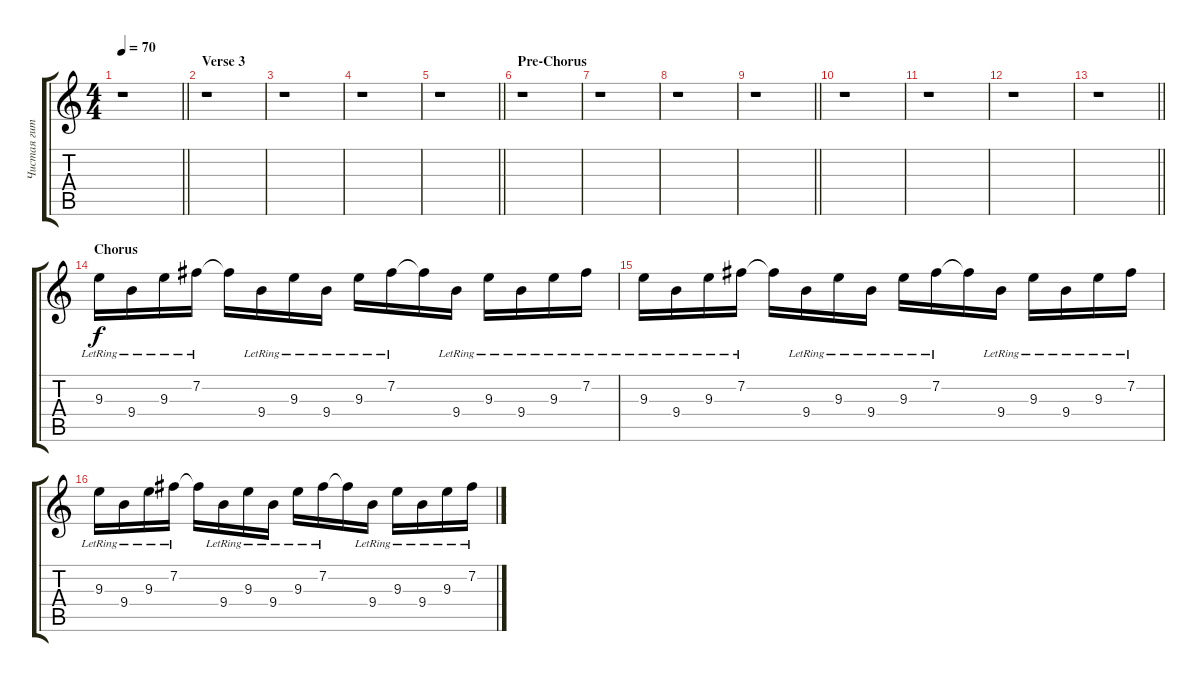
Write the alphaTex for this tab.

\track ("Чистая гитара (R)" "Чистая гит") {instrument electricguitarclean}
\staff {score tabs}
\tuning (E4 B3 G3 D3 A2 E2) {hide}
\ts (4 4)
\tempo 70
\clef g2
\barLineRight lightlight
\ks aminor
r.1{dy f} |
\section ("" "Verse 3")
r.1 |
r.1 |
r.1 |
\barLineRight lightlight
r.1 |
\section ("" "Pre-Chorus")
r.1 |
r.1 |
r.1 |
\barLineRight lightlight
r.1 |
r.1 |
r.1 |
r.1 |
\barLineRight lightlight
r.1 |
\section ("" "Chorus")
9.3{lr}.16{beam Down} 9.4{lr}.16{beam Down} 9.3{lr}.16{beam Down} 7.2{lr}.16{beam Down} 7.2{t}.16{beam Down} 9.4{lr}.16{beam Down} 9.3{lr}.16{beam Down} 9.4{lr}.16{beam Down} 9.3{lr}.16{beam Down} 7.2{lr}.16{beam Down} 7.2{t}.16{beam Down} 9.4{lr}.16{beam Down} 9.3{lr}.16{beam Down} 9.4{lr}.16{beam Down} 9.3{lr}.16{beam Down} 7.2{lr}.16{beam Down} |
9.3{lr}.16{beam Down} 9.4{lr}.16{beam Down} 9.3{lr}.16{beam Down} 7.2{lr}.16{beam Down} 7.2{t}.16{beam Down} 9.4{lr}.16{beam Down} 9.3{lr}.16{beam Down} 9.4{lr}.16{beam Down} 9.3{lr}.16{beam Down} 7.2{lr}.16{beam Down} 7.2{t}.16{beam Down} 9.4{lr}.16{beam Down} 9.3{lr}.16{beam Down} 9.4{lr}.16{beam Down} 9.3{lr}.16{beam Down} 7.2{lr}.16{beam Down} |
9.3{lr}.16{beam Down} 9.4{lr}.16{beam Down} 9.3{lr}.16{beam Down} 7.2{lr}.16{beam Down} 7.2{t}.16{beam Down} 9.4{lr}.16{beam Down} 9.3{lr}.16{beam Down} 9.4{lr}.16{beam Down} 9.3{lr}.16{beam Down} 7.2{lr}.16{beam Down} 7.2{t}.16{beam Down} 9.4{lr}.16{beam Down} 9.3{lr}.16{beam Down} 9.4{lr}.16{beam Down} 9.3{lr}.16{beam Down} 7.2{lr}.16{beam Down}
